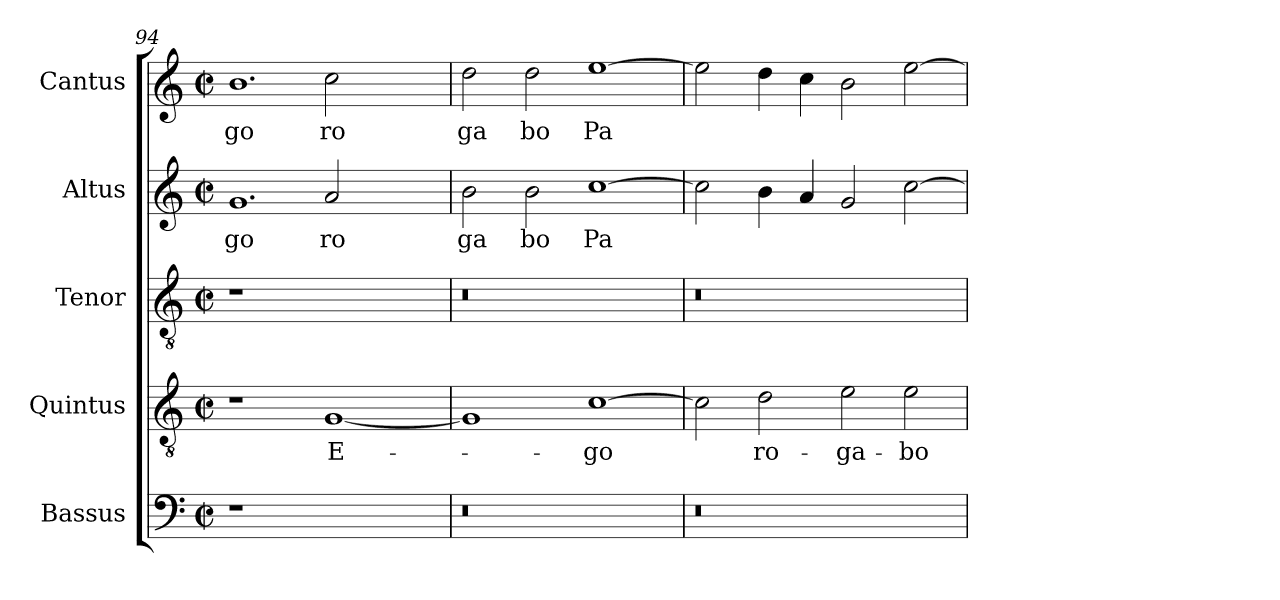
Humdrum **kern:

**kern	**kern	**text	**kern	**kern	**text	**kern	**text
*part5	*part4	*part4	*part3	*part2	*part2	*part1	*part1
*staff5	*staff4	*staff4	*staff3	*staff2	*staff2	*staff1	*staff1
*I"Bassus	*I"Quintus	*	*I"Tenor	*I"Altus	*	*I"Cantus	*
*clefF4	*clefGv2	*	*clefGv2	*clefG2	*	*clefG2	*
*M2/2	*M2/2	*	*M2/2	*M2/2	*	*M2/2	*
*met(c|)	*met(c|)	*	*met(c|)	*met(c|)	*	*met(c|)	*
=94	=94	=94	=94	=94	=94	=94	=94
!	!	!	!	!LO:N:vis=1.	!LO:LY:b:cj	!LO:N:vis=1.	!LO:LY:b:cj
1r	1r	.	1r	1g	go	1b	go
!	!	!LO:LY:b:cj	!	!	!LO:LY:b:cj	!	!LO:LY:b:cj
1ryy	[<1G	E-	1ryy	2a/	ro	2cc\	ro
.	.	.	.	2ryy	.	2ryy	.
=95	=95	=95	=95	=95	=95	=95	=95
!	!	!	!	!	!LO:LY:b:cj	!	!LO:LY:b:cj
0r	1G]	.	0r	2b\	ga	2dd\	ga
!	!	!	!	!	!LO:LY:b:cj	!	!LO:LY:b:cj
.	.	.	.	2b\	bo	2dd\	bo
!	!	!LO:LY:b:cj	!	!	!LO:LY:b:cj	!	!LO:LY:b:cj
.	[>1c	-go	.	[>1cc	Pa	[>1ee	Pa
=96	=96	=96	=96	=96	=96	=96	=96
0r	2c\]	.	0r	2cc\]	.	2ee\]	.
!	!	!LO:LY:b:cj	!	!	!	!	!
.	2d\	ro-	.	4b\	.	4dd\	.
.	.	.	.	4a/	.	4cc\	.
!	!	!LO:LY:b:cj	!	!	!	!	!
.	2e\	-ga-	.	2g/	.	2b\	.
!	!	!LO:LY:b:cj	!	!	!	!	!
.	2e\	-bo	.	[>2cc\	.	[>2ee\	.
=	=	=	=	=	=	=	=
*-	*-	*-	*-	*-	*-	*-	*-
